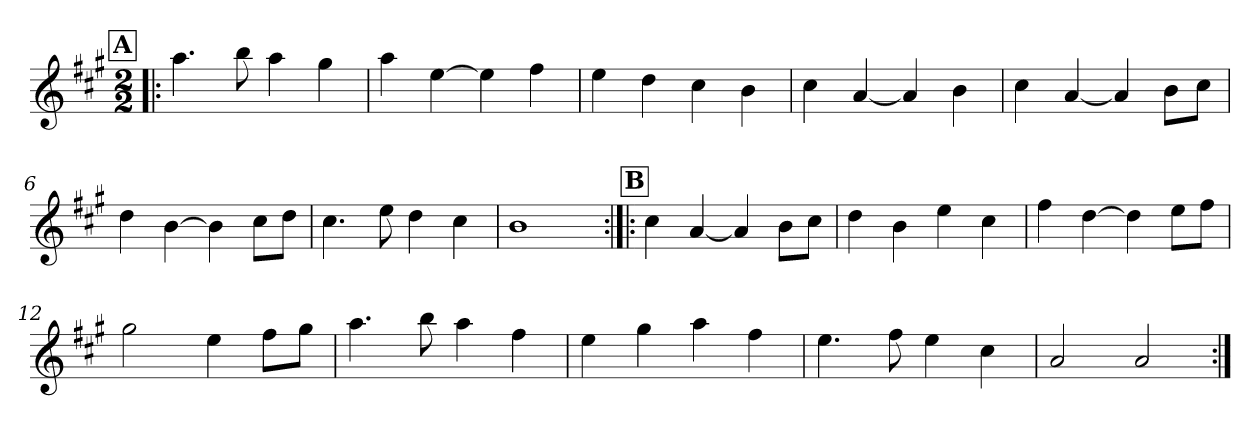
**kern
*part1
*staff1
*clefG2
*k[f#c#g#]
*A:
*M2/2
*MM224
!!LO:REH:place=s1:a:B:fs=14:t=A
=1!|:
4.aa\
8bb\
4aa\
4gg#\
=2
4aa\
[4ee\
4ee\]
4ff#\
=3
4ee\
4dd\
4cc#\
4b\
=4
4cc#\
[4a/
4a/]
4b\
=5
4cc#\
[4a/
4a/]
8b\L
8cc#\J
=6
4dd\
[4b\
4b\]
8cc#\L
8dd\J
=7
4.cc#\
8ee\
4dd\
4cc#\
=8
1b
!!LO:LB:g=z
!!LO:REH:place=s1:a:B:fs=14:t=B
=9:|!|:
4cc#\
[4a/
4a/]
8b\L
8cc#\J
=10
4dd\
4b\
4ee\
4cc#\
=11
4ff#\
[4dd\
4dd\]
8ee\L
8ff#\J
=12
2gg#\
4ee\
8ff#\L
8gg#\J
=13
4.aa\
8bb\
4aa\
4ff#\
=14
4ee\
4gg#\
4aa\
4ff#\
=15
4.ee\
8ff#\
4ee\
4cc#\
=16
2a/
2a/
=:|!
*-
